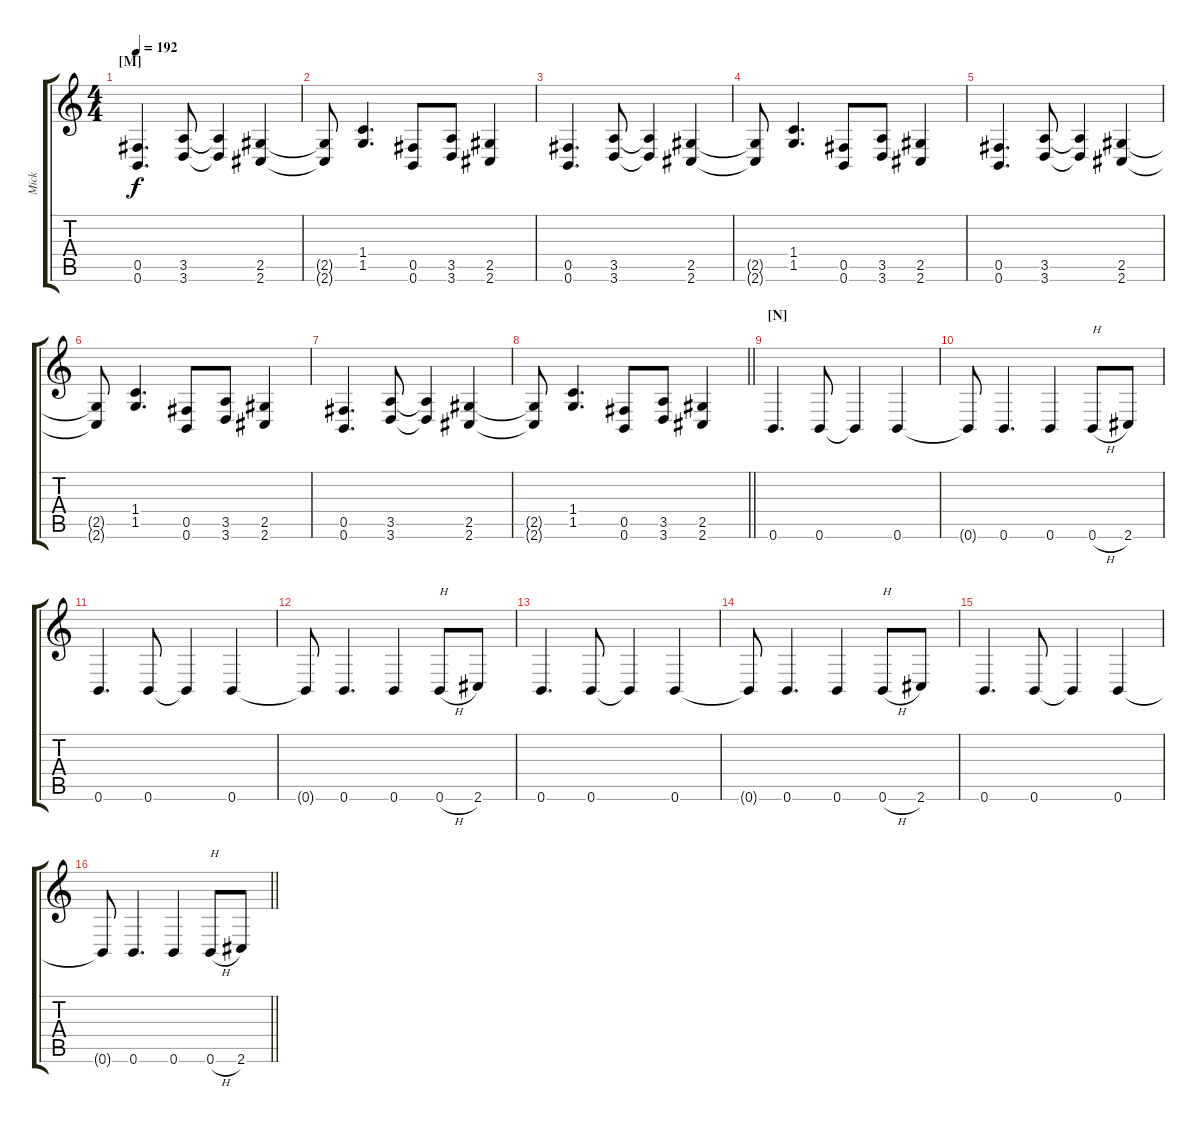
\track ("Mick" "Mick") {instrument overdrivenguitar}
\staff {score tabs}
\tuning (Db4 Ab3 E3 B2 Gb2 B1) {hide}
\ts (4 4)
\section ("" "[M]")
\tempo 192
\clef g2
\ks c
(0.5 0.6).4{d dy f} (3.5 3.6).8 (3.5{t} 3.6{t}).4 (2.5 2.6).4 |
(2.5{t} 2.6{t}).8 (1.4 1.5).4{d} (0.5 0.6).8 (3.5 3.6).8 (2.5 2.6).4 |
(0.5 0.6).4{d} (3.5 3.6).8 (3.5{t} 3.6{t}).4 (2.5 2.6).4 |
(2.5{t} 2.6{t}).8 (1.4 1.5).4{d} (0.5 0.6).8 (3.5 3.6).8 (2.5 2.6).4 |
(0.5 0.6).4{d} (3.5 3.6).8 (3.5{t} 3.6{t}).4 (2.5 2.6).4 |
(2.5{t} 2.6{t}).8 (1.4 1.5).4{d} (0.5 0.6).8 (3.5 3.6).8 (2.5 2.6).4 |
(0.5 0.6).4{d} (3.5 3.6).8 (3.5{t} 3.6{t}).4 (2.5 2.6).4 |
\barLineRight lightlight
(2.5{t} 2.6{t}).8 (1.4 1.5).4{d} (0.5 0.6).8 (3.5 3.6).8 (2.5 2.6).4 |
\section ("" "[N]")
0.6.4{d} 0.6.8 0.6{t}.4 0.6.4 |
0.6{t}.8 0.6.4{d} 0.6.4 0.6{h}.8{txt "H"} 2.6.8 |
0.6.4{d} 0.6.8 0.6{t}.4 0.6.4 |
0.6{t}.8 0.6.4{d} 0.6.4 0.6{h}.8{txt "H"} 2.6.8 |
0.6.4{d} 0.6.8 0.6{t}.4 0.6.4 |
0.6{t}.8 0.6.4{d} 0.6.4 0.6{h}.8{txt "H"} 2.6.8 |
0.6.4{d} 0.6.8 0.6{t}.4 0.6.4 |
\barLineRight lightlight
0.6{t}.8 0.6.4{d} 0.6.4 0.6{h}.8{txt "H"} 2.6.8
